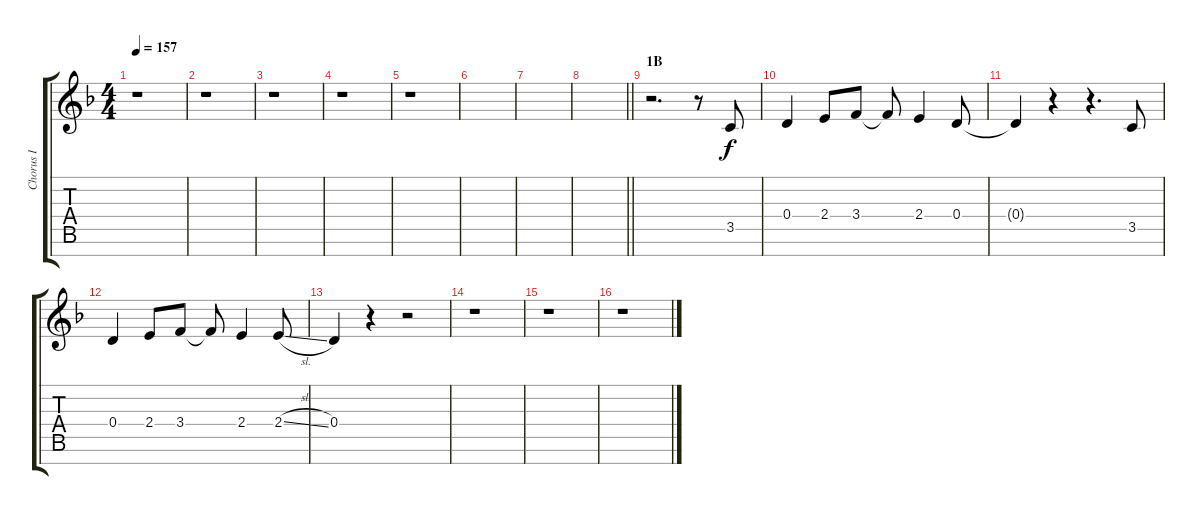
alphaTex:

\track ("Chorus I" "Chorus I") {instrument voiceoohs}
\staff {score tabs}
\tuning (E5 B4 G4 D4 A3 E3 B2) {hide}
\ts (4 4)
\tempo 157
\clef g2
\ks f
r.1{dy f} |
r.1 |
r.1 |
r.1 |
r.1 |
|
|
\barLineRight lightlight
|
\section ("" "1B")
r.2{d} r.8 3.5.8 |
0.4.4 2.4.8 3.4.8 3.4{t}.8 2.4.4 0.4.8 |
0.4{t}.4 r.4 r.4{d} 3.5.8 |
0.4.4 2.4.8 3.4.8 3.4{t}.8 2.4.4 2.4{sl}.8 |
0.4.4 r.4 r.2 |
r.1 |
r.1 |
r.1
